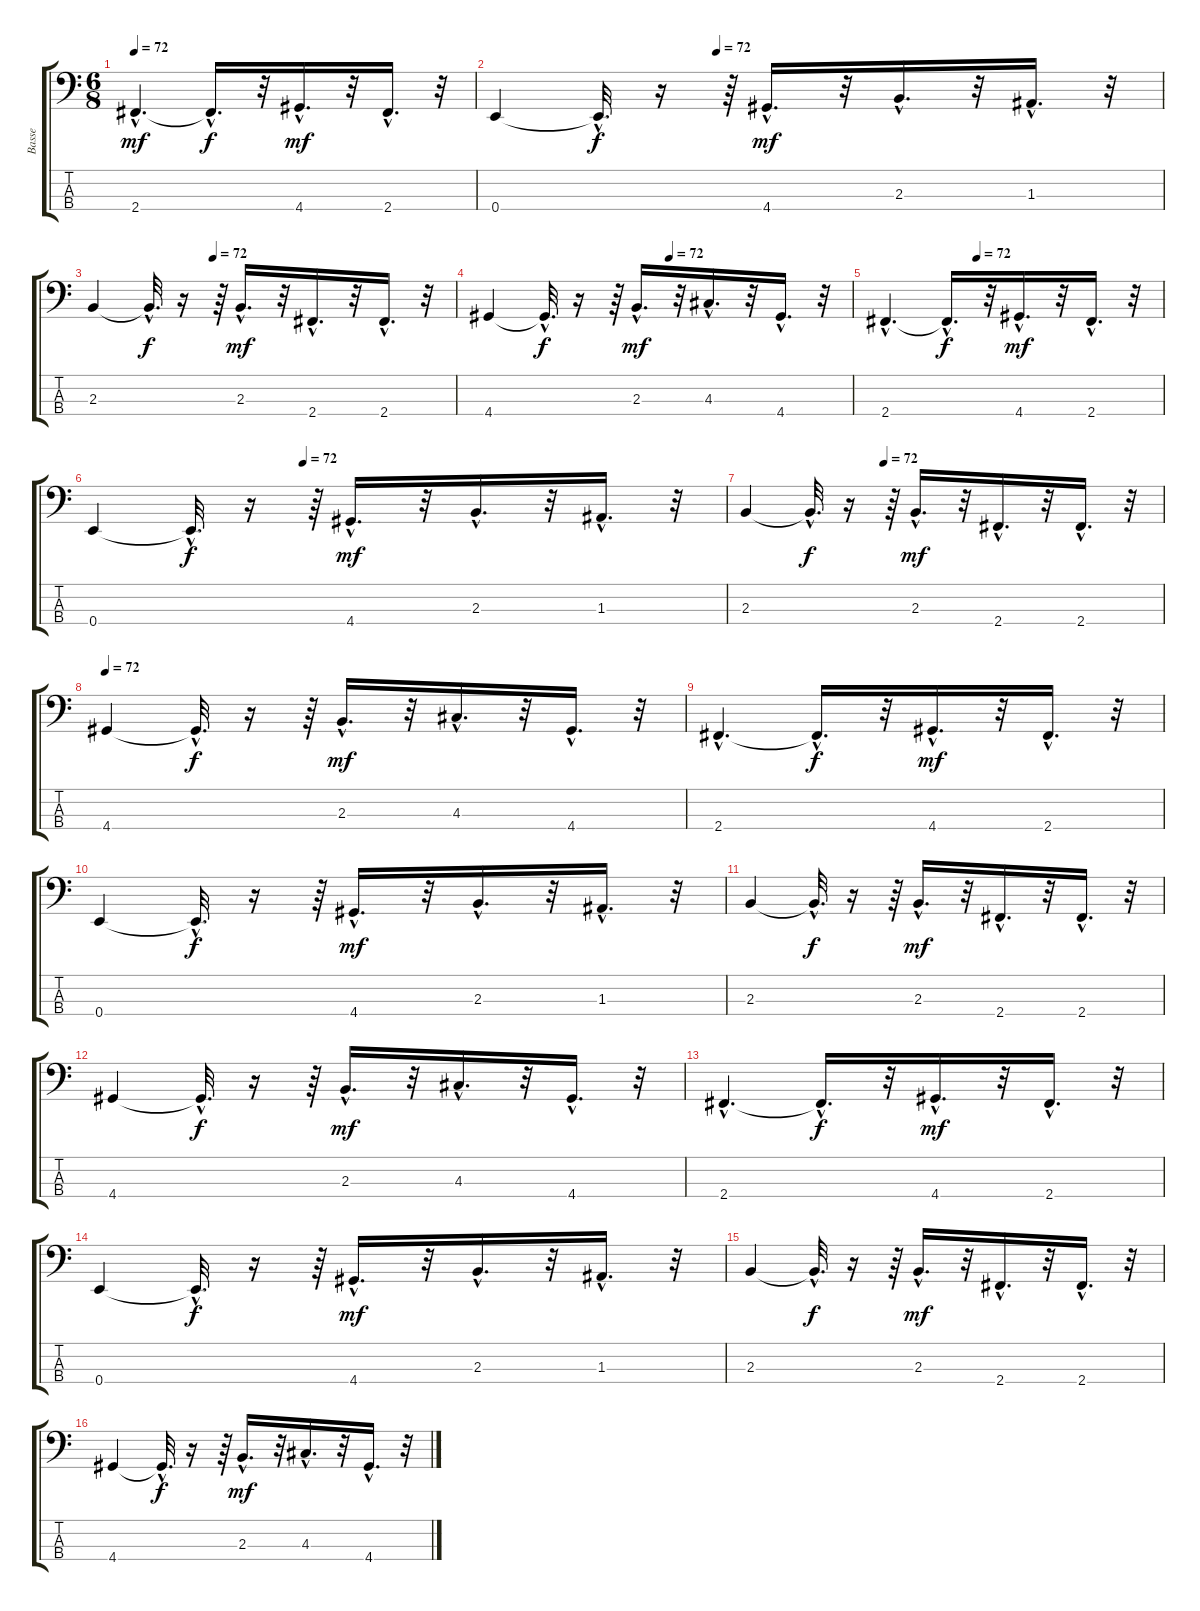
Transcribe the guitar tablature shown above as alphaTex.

\track ("Basse" "Basse") {instrument acousticbass}
\staff {score tabs}
\tuning (G2 D2 A1 E1) {hide}
\ts (6 8)
\tempo 72
\clef f4
\ks c
2.4{hac}.4{d dy mf} 2.4{hac t}.16{d dy f} r.32 4.4{hac}.16{d dy mf} r.32 2.4{hac}.16{d} r.32 |
\tempo (72 0.3333333333333333)
0.4.4 0.4{hac t}.32{d dy f} r.16 r.64 4.4{hac}.16{d dy mf} r.32 2.3{hac}.16{d} r.32 1.3{hac}.16{d} r.32 |
\tempo (72 0.3333333333333333)
2.3.4 2.3{hac t}.32{d dy f} r.16 r.64 2.3{hac}.16{d dy mf} r.32 2.4{hac}.16{d} r.32 2.4{hac}.16{d} r.32 |
\tempo (72 0.5)
4.4.4 4.4{hac t}.32{d dy f} r.16 r.64 2.3{hac}.16{d dy mf} r.32 4.3{hac}.16{d} r.32 4.4{hac}.16{d} r.32 |
\tempo (72 0.3333333333333333)
2.4{hac}.4{d} 2.4{hac t}.16{d dy f} r.32 4.4{hac}.16{d dy mf} r.32 2.4{hac}.16{d} r.32 |
\tempo (72 0.3333333333333333)
0.4.4 0.4{hac t}.32{d dy f} r.16 r.64 4.4{hac}.16{d dy mf} r.32 2.3{hac}.16{d} r.32 1.3{hac}.16{d} r.32 |
\tempo (72 0.3333333333333333)
2.3.4 2.3{hac t}.32{d dy f} r.16 r.64 2.3{hac}.16{d dy mf} r.32 2.4{hac}.16{d} r.32 2.4{hac}.16{d} r.32 |
\tempo 72
4.4.4 4.4{hac t}.32{d dy f} r.16 r.64 2.3{hac}.16{d dy mf} r.32 4.3{hac}.16{d} r.32 4.4{hac}.16{d} r.32 |
2.4{hac}.4{d} 2.4{hac t}.16{d dy f} r.32 4.4{hac}.16{d dy mf} r.32 2.4{hac}.16{d} r.32 |
0.4.4 0.4{hac t}.32{d dy f} r.16 r.64 4.4{hac}.16{d dy mf} r.32 2.3{hac}.16{d} r.32 1.3{hac}.16{d} r.32 |
2.3.4 2.3{hac t}.32{d dy f} r.16 r.64 2.3{hac}.16{d dy mf} r.32 2.4{hac}.16{d} r.32 2.4{hac}.16{d} r.32 |
4.4.4 4.4{hac t}.32{d dy f} r.16 r.64 2.3{hac}.16{d dy mf} r.32 4.3{hac}.16{d} r.32 4.4{hac}.16{d} r.32 |
2.4{hac}.4{d} 2.4{hac t}.16{d dy f} r.32 4.4{hac}.16{d dy mf} r.32 2.4{hac}.16{d} r.32 |
0.4.4 0.4{hac t}.32{d dy f} r.16 r.64 4.4{hac}.16{d dy mf} r.32 2.3{hac}.16{d} r.32 1.3{hac}.16{d} r.32 |
2.3.4 2.3{hac t}.32{d dy f} r.16 r.64 2.3{hac}.16{d dy mf} r.32 2.4{hac}.16{d} r.32 2.4{hac}.16{d} r.32 |
4.4.4 4.4{hac t}.32{d dy f} r.16 r.64 2.3{hac}.16{d dy mf} r.32 4.3{hac}.16{d} r.32 4.4{hac}.16{d} r.32
